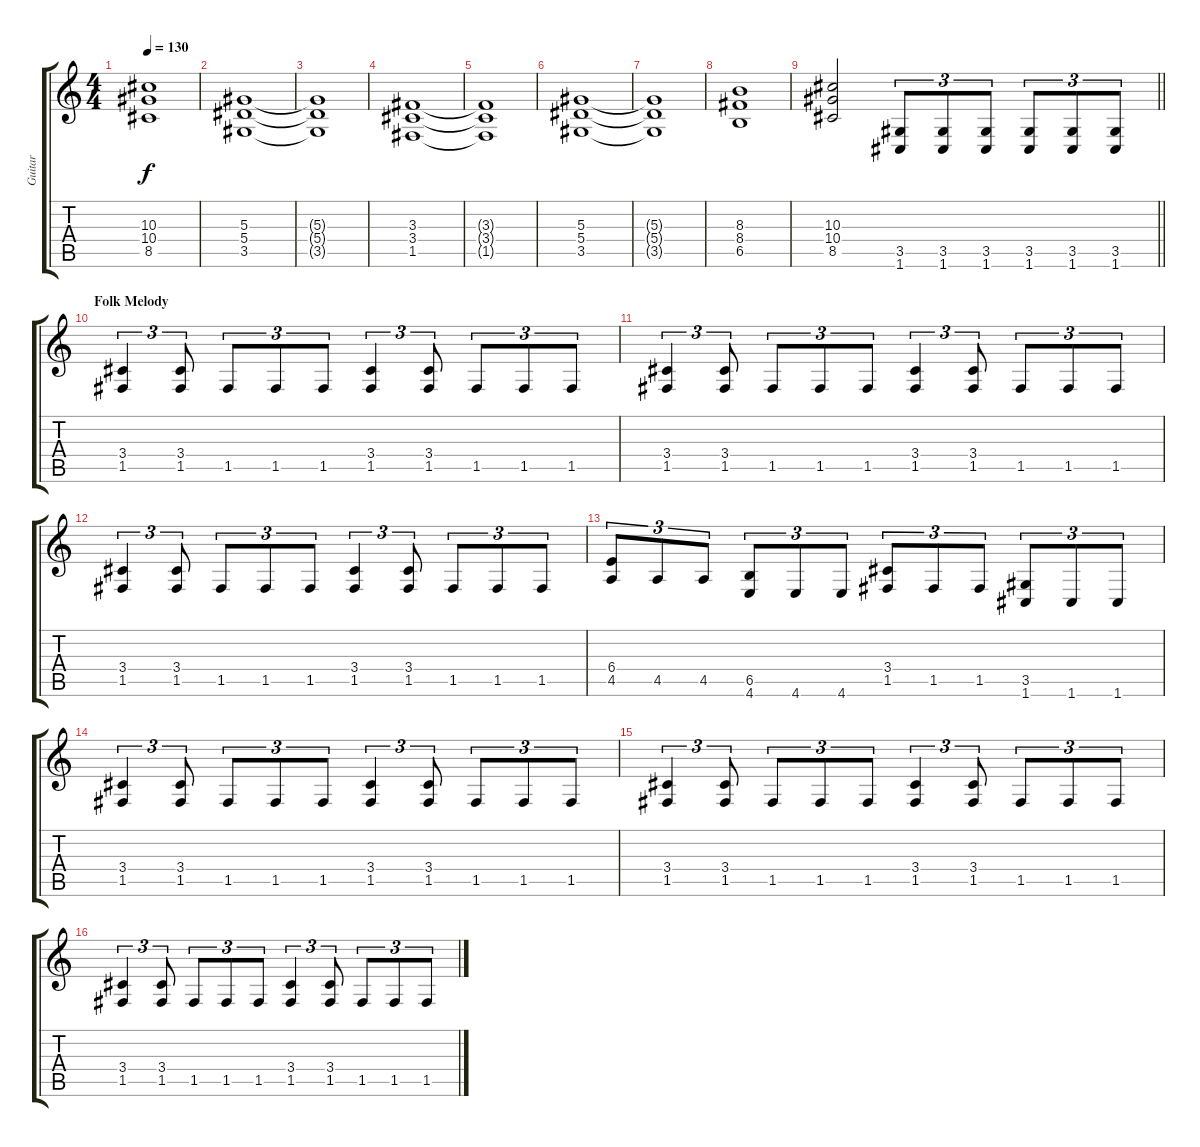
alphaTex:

\track ("Guitar" "Guitar") {instrument distortionguitar}
\staff {score tabs}
\tuning (C4 G3 Eb3 Bb2 F2 C2) {hide}
\ts (4 4)
\tempo 130
\clef g2
\ks c
(10.3 10.4 8.5).1{dy f} |
(5.3 5.4 3.5).1 |
(5.3{t} 5.4{t} 3.5{t}).1 |
(3.3 3.4 1.5).1 |
(3.3{t} 3.4{t} 1.5{t}).1 |
(5.3 5.4 3.5).1 |
(5.3{t} 5.4{t} 3.5{t}).1 |
(8.3 8.4 6.5).1 |
\barLineRight lightlight
(10.3 10.4 8.5).2 (3.5 1.6).8{tu (3 2)} (3.5 1.6).8{tu (3 2)} (3.5 1.6).8{tu (3 2)} (3.5 1.6).8{tu (3 2)} (3.5 1.6).8{tu (3 2)} (3.5 1.6).8{tu (3 2)} |
\section ("" "Folk Melody")
(3.4 1.5).4{tu (3 2)} (3.4 1.5).8{tu (3 2)} 1.5.8{tu (3 2)} 1.5.8{tu (3 2)} 1.5.8{tu (3 2)} (3.4 1.5).4{tu (3 2)} (3.4 1.5).8{tu (3 2)} 1.5.8{tu (3 2)} 1.5.8{tu (3 2)} 1.5.8{tu (3 2)} |
(3.4 1.5).4{tu (3 2)} (3.4 1.5).8{tu (3 2)} 1.5.8{tu (3 2)} 1.5.8{tu (3 2)} 1.5.8{tu (3 2)} (3.4 1.5).4{tu (3 2)} (3.4 1.5).8{tu (3 2)} 1.5.8{tu (3 2)} 1.5.8{tu (3 2)} 1.5.8{tu (3 2)} |
(3.4 1.5).4{tu (3 2)} (3.4 1.5).8{tu (3 2)} 1.5.8{tu (3 2)} 1.5.8{tu (3 2)} 1.5.8{tu (3 2)} (3.4 1.5).4{tu (3 2)} (3.4 1.5).8{tu (3 2)} 1.5.8{tu (3 2)} 1.5.8{tu (3 2)} 1.5.8{tu (3 2)} |
(6.4 4.5).8{tu (3 2)} 4.5.8{tu (3 2)} 4.5.8{tu (3 2)} (6.5 4.6).8{tu (3 2)} 4.6.8{tu (3 2)} 4.6.8{tu (3 2)} (3.4 1.5).8{tu (3 2)} 1.5.8{tu (3 2)} 1.5.8{tu (3 2)} (3.5 1.6).8{tu (3 2)} 1.6.8{tu (3 2)} 1.6.8{tu (3 2)} |
(3.4 1.5).4{tu (3 2)} (3.4 1.5).8{tu (3 2)} 1.5.8{tu (3 2)} 1.5.8{tu (3 2)} 1.5.8{tu (3 2)} (3.4 1.5).4{tu (3 2)} (3.4 1.5).8{tu (3 2)} 1.5.8{tu (3 2)} 1.5.8{tu (3 2)} 1.5.8{tu (3 2)} |
(3.4 1.5).4{tu (3 2)} (3.4 1.5).8{tu (3 2)} 1.5.8{tu (3 2)} 1.5.8{tu (3 2)} 1.5.8{tu (3 2)} (3.4 1.5).4{tu (3 2)} (3.4 1.5).8{tu (3 2)} 1.5.8{tu (3 2)} 1.5.8{tu (3 2)} 1.5.8{tu (3 2)} |
(3.4 1.5).4{tu (3 2)} (3.4 1.5).8{tu (3 2)} 1.5.8{tu (3 2)} 1.5.8{tu (3 2)} 1.5.8{tu (3 2)} (3.4 1.5).4{tu (3 2)} (3.4 1.5).8{tu (3 2)} 1.5.8{tu (3 2)} 1.5.8{tu (3 2)} 1.5.8{tu (3 2)}
